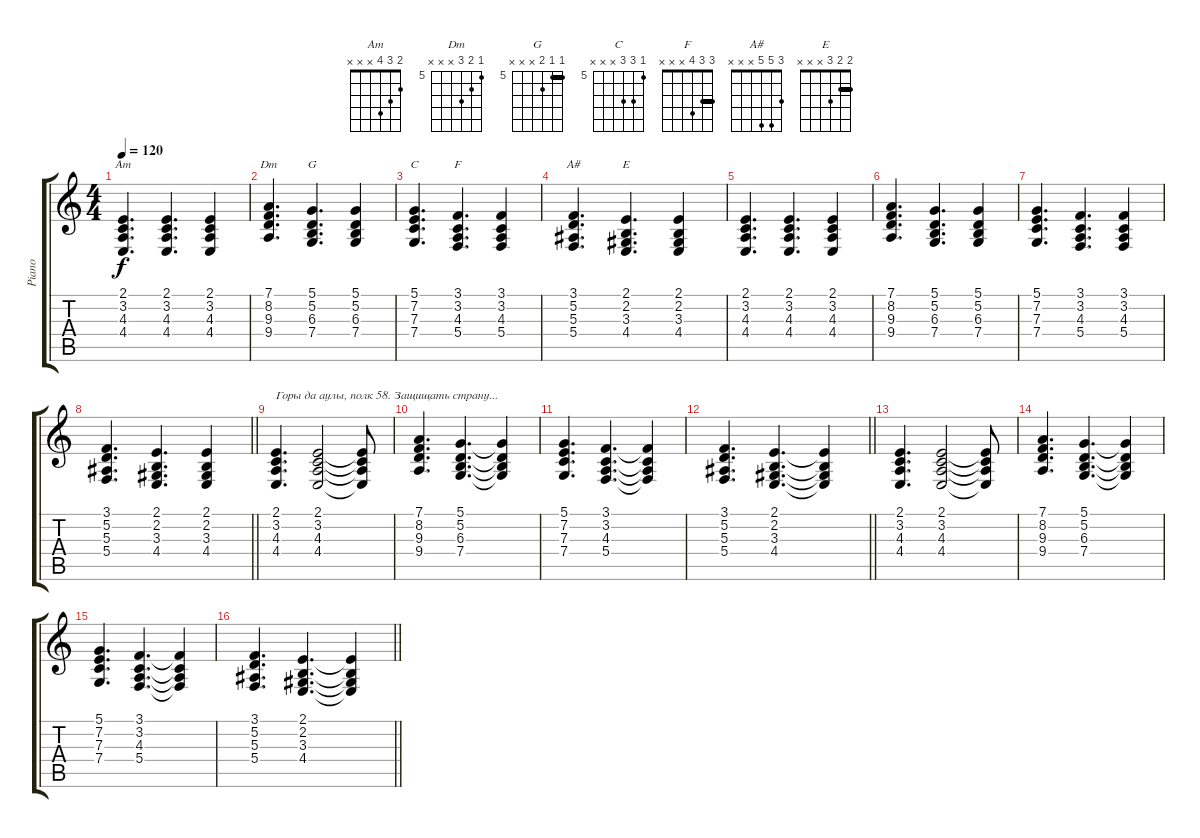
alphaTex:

\track ("Piano" "Piano") {instrument acousticgrandpiano}
\staff {score tabs}
\tuning (D4 A3 F3 C3 G2 D2) {hide}
\chord ("Am" 2 3 4 x x x)
\chord ("Dm" 5 6 7 x x x) {firstfret 5}
\chord ("G" 5 5 6 x x x) {firstfret 5 barre 5}
\chord ("C" 5 7 7 x x x) {firstfret 5}
\chord ("F" 3 3 4 x x x) {barre 3}
\chord ("A#" 3 5 5 x x x)
\chord ("E" 2 2 3 x x x) {barre 2}
\ts (4 4)
\tempo 120
\clef g2
\ks c
(2.1 3.2 4.3 4.4).4{d ch "Am" dy f} (2.1 3.2 4.3 4.4).4{d} (2.1 3.2 4.3 4.4).4 |
(7.1 8.2 9.3 9.4).4{d ch "Dm"} (5.1 5.2 6.3 7.4).4{d ch "G"} (5.1 5.2 6.3 7.4).4 |
(5.1 7.2 7.3 7.4).4{d ch "C"} (3.1 3.2 4.3 5.4).4{d ch "F"} (3.1 3.2 4.3 5.4).4 |
(3.1 5.2 5.3 5.4).4{d ch "A#"} (2.1 2.2 3.3 4.4).4{d ch "E"} (2.1 2.2 3.3 4.4).4 |
(2.1 3.2 4.3 4.4).4{d} (2.1 3.2 4.3 4.4).4{d} (2.1 3.2 4.3 4.4).4 |
(7.1 8.2 9.3 9.4).4{d} (5.1 5.2 6.3 7.4).4{d} (5.1 5.2 6.3 7.4).4 |
(5.1 7.2 7.3 7.4).4{d} (3.1 3.2 4.3 5.4).4{d} (3.1 3.2 4.3 5.4).4 |
\barLineRight lightlight
(3.1 5.2 5.3 5.4).4{d} (2.1 2.2 3.3 4.4).4{d} (2.1 2.2 3.3 4.4).4 |
(2.1 3.2 4.3 4.4).4{d txt "Горы да аулы, полк 58. Защищать страну..."} (2.1 3.2 4.3 4.4).2 (2.1{t} 3.2{t} 4.3{t} 4.4{t}).8 |
(7.1 8.2 9.3 9.4).4{d} (5.1 5.2 6.3 7.4).4{d} (5.1{t} 5.2{t} 6.3{t} 7.4{t}).4 |
(5.1 7.2 7.3 7.4).4{d} (3.1 3.2 4.3 5.4).4{d} (3.1{t} 3.2{t} 4.3{t} 5.4{t}).4 |
\barLineRight lightlight
(3.1 5.2 5.3 5.4).4{d} (2.1 2.2 3.3 4.4).4{d} (2.1{t} 2.2{t} 3.3{t} 4.4{t}).4 |
(2.1 3.2 4.3 4.4).4{d} (2.1 3.2 4.3 4.4).2 (2.1{t} 3.2{t} 4.3{t} 4.4{t}).8 |
(7.1 8.2 9.3 9.4).4{d} (5.1 5.2 6.3 7.4).4{d} (5.1{t} 5.2{t} 6.3{t} 7.4{t}).4 |
(5.1 7.2 7.3 7.4).4{d} (3.1 3.2 4.3 5.4).4{d} (3.1{t} 3.2{t} 4.3{t} 5.4{t}).4 |
\barLineRight lightlight
(3.1 5.2 5.3 5.4).4{d} (2.1 2.2 3.3 4.4).4{d} (2.1{t} 2.2{t} 3.3{t} 4.4{t}).4
